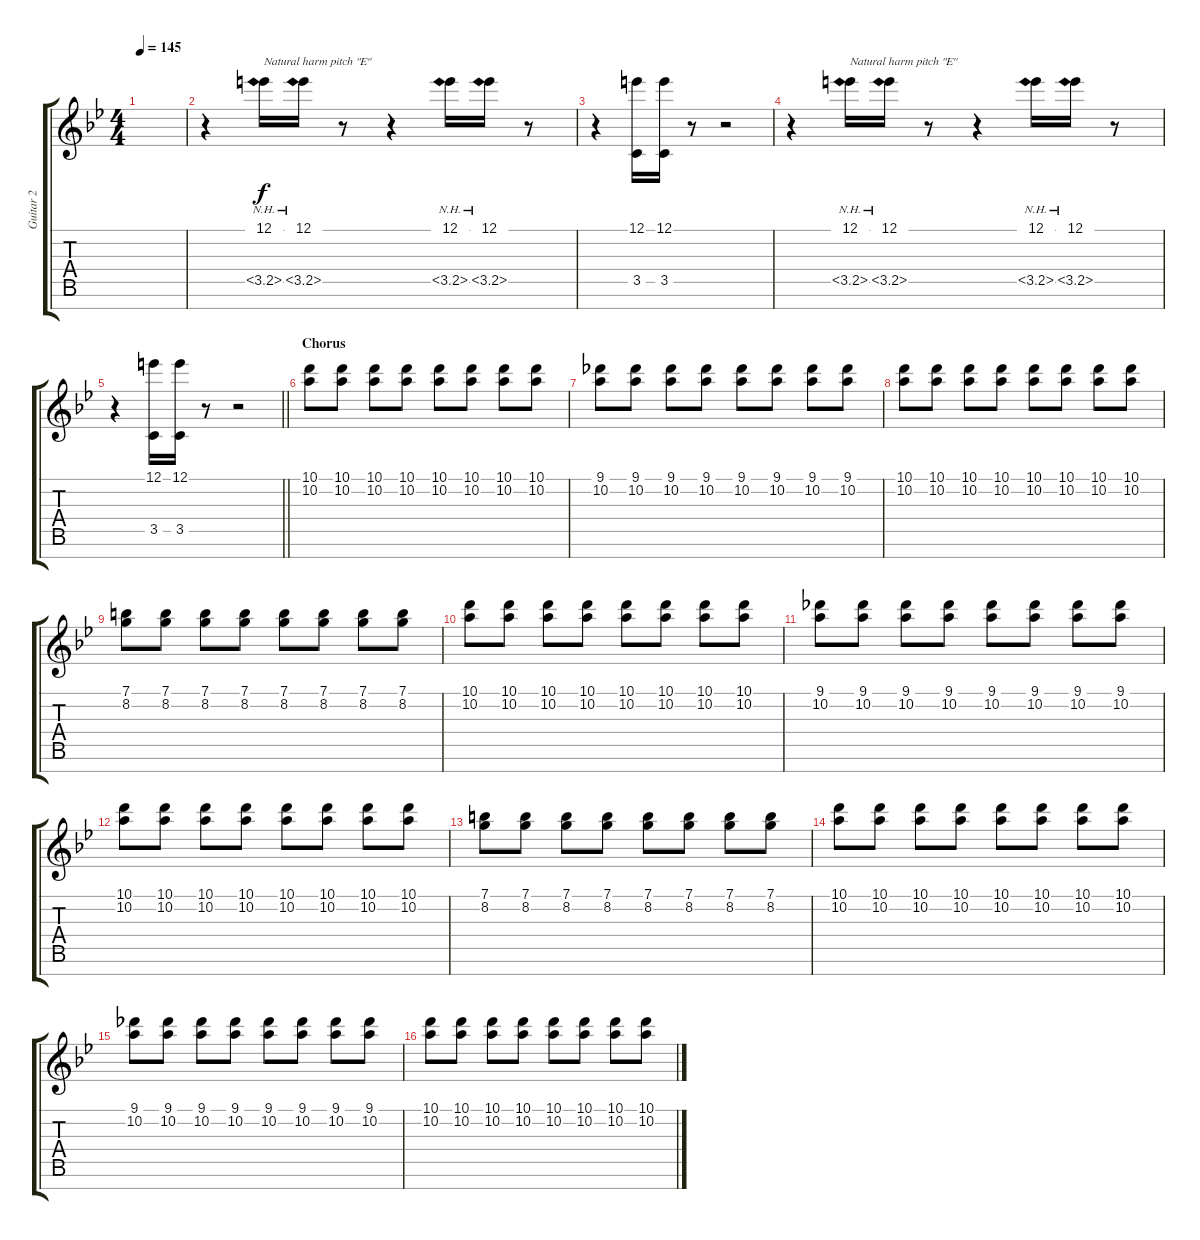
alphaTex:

\track ("Guitar 2" "Guitar 2") {instrument overdrivenguitar}
\staff {score tabs}
\tuning (E4 B3 G3 D3 A2 E2 B1) {hide}
\ts (4 4)
\tempo 145
\clef g2
\ks bb
|
r.4 (12.1 3.5{nh}).16{txt "Natural harm pitch \"E\""} (12.1 3.5{nh}).16 r.8 r.4 (12.1 3.5{nh}).16 (12.1 3.5{nh}).16 r.8 |
r.4 (12.1 3.5).16 (12.1 3.5).16 r.8 r.2 |
r.4 (12.1 3.5{nh}).16{txt "Natural harm pitch \"E\""} (12.1 3.5{nh}).16 r.8 r.4 (12.1 3.5{nh}).16 (12.1 3.5{nh}).16 r.8 |
\barLineRight lightlight
r.4 (12.1 3.5).16 (12.1 3.5).16 r.8 r.2 |
\section ("" "Chorus")
(10.1 10.2).8 (10.1 10.2).8 (10.1 10.2).8 (10.1 10.2).8 (10.1 10.2).8 (10.1 10.2).8 (10.1 10.2).8 (10.1 10.2).8 |
(9.1 10.2).8 (9.1 10.2).8 (9.1 10.2).8 (9.1 10.2).8 (9.1 10.2).8 (9.1 10.2).8 (9.1 10.2).8 (9.1 10.2).8 |
(10.1 10.2).8 (10.1 10.2).8 (10.1 10.2).8 (10.1 10.2).8 (10.1 10.2).8 (10.1 10.2).8 (10.1 10.2).8 (10.1 10.2).8 |
(7.1 8.2).8 (7.1 8.2).8 (7.1 8.2).8 (7.1 8.2).8 (7.1 8.2).8 (7.1 8.2).8 (7.1 8.2).8 (7.1 8.2).8 |
(10.1 10.2).8 (10.1 10.2).8 (10.1 10.2).8 (10.1 10.2).8 (10.1 10.2).8 (10.1 10.2).8 (10.1 10.2).8 (10.1 10.2).8 |
(9.1 10.2).8 (9.1 10.2).8 (9.1 10.2).8 (9.1 10.2).8 (9.1 10.2).8 (9.1 10.2).8 (9.1 10.2).8 (9.1 10.2).8 |
(10.1 10.2).8 (10.1 10.2).8 (10.1 10.2).8 (10.1 10.2).8 (10.1 10.2).8 (10.1 10.2).8 (10.1 10.2).8 (10.1 10.2).8 |
(7.1 8.2).8 (7.1 8.2).8 (7.1 8.2).8 (7.1 8.2).8 (7.1 8.2).8 (7.1 8.2).8 (7.1 8.2).8 (7.1 8.2).8 |
(10.1 10.2).8 (10.1 10.2).8 (10.1 10.2).8 (10.1 10.2).8 (10.1 10.2).8 (10.1 10.2).8 (10.1 10.2).8 (10.1 10.2).8 |
(9.1 10.2).8 (9.1 10.2).8 (9.1 10.2).8 (9.1 10.2).8 (9.1 10.2).8 (9.1 10.2).8 (9.1 10.2).8 (9.1 10.2).8 |
(10.1 10.2).8 (10.1 10.2).8 (10.1 10.2).8 (10.1 10.2).8 (10.1 10.2).8 (10.1 10.2).8 (10.1 10.2).8 (10.1 10.2).8
